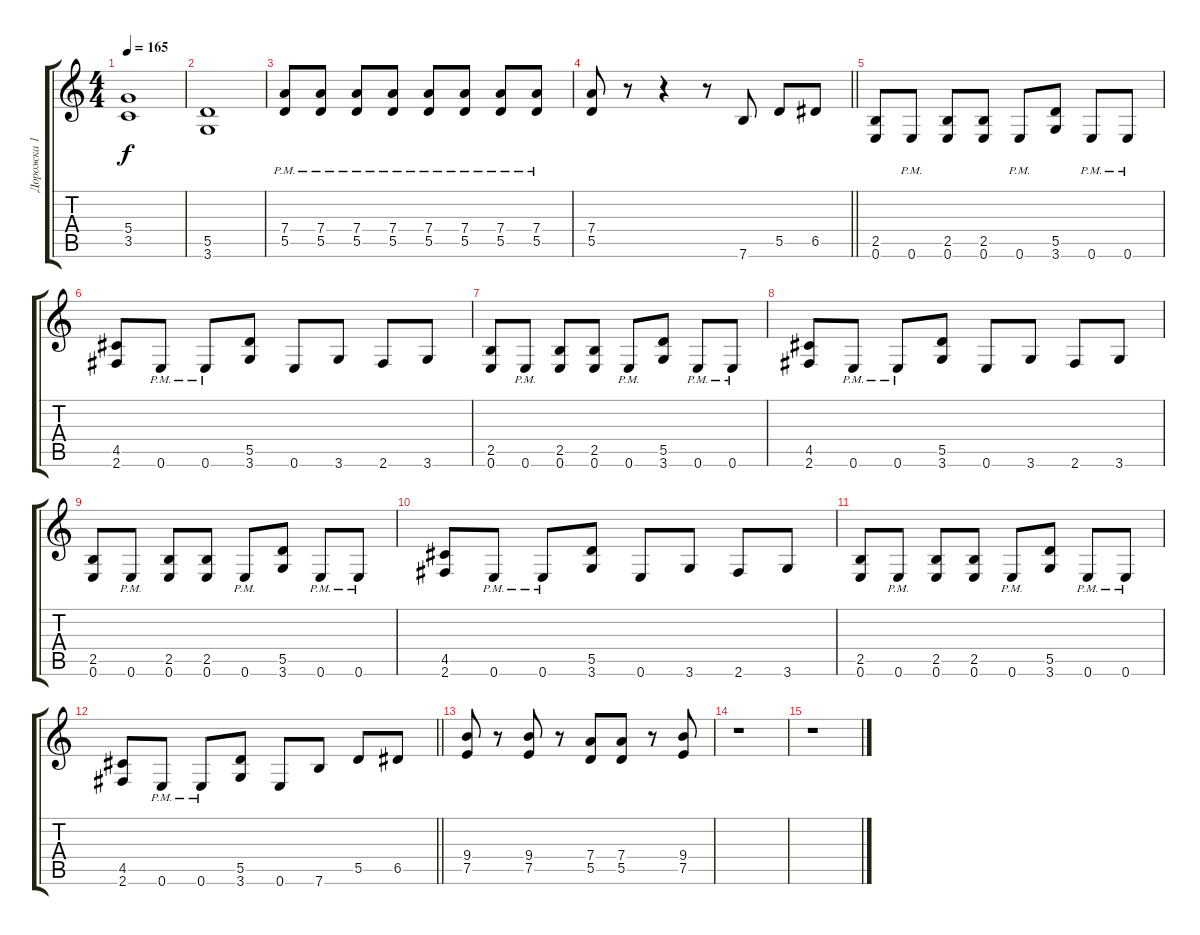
\track ("Дорожка 1" "Дорожка 1") {instrument distortionguitar}
\staff {score tabs}
\tuning (E4 B3 G3 D3 A2 E2) {hide}
\ts (4 4)
\tempo 165
\clef g2
\ks c
(5.4 3.5).1{dy f} |
(5.5 3.6).1 |
(7.4{pm} 5.5{pm}).8 (7.4{pm} 5.5{pm}).8 (7.4{pm} 5.5{pm}).8 (7.4{pm} 5.5{pm}).8 (7.4{pm} 5.5{pm}).8 (7.4{pm} 5.5{pm}).8 (7.4{pm} 5.5{pm}).8 (7.4{pm} 5.5{pm}).8 |
\barLineRight lightlight
(7.4 5.5).8 r.8 r.4 r.8 7.6.8 5.5.8 6.5.8 |
(2.5 0.6).8 0.6{pm}.8 (2.5 0.6).8 (2.5 0.6).8 0.6{pm}.8 (5.5 3.6).8 0.6{pm}.8 0.6{pm}.8 |
(4.5 2.6).8 0.6{pm}.8 0.6{pm}.8 (5.5 3.6).8 0.6.8 3.6.8 2.6.8 3.6.8 |
(2.5 0.6).8 0.6{pm}.8 (2.5 0.6).8 (2.5 0.6).8 0.6{pm}.8 (5.5 3.6).8 0.6{pm}.8 0.6{pm}.8 |
(4.5 2.6).8 0.6{pm}.8 0.6{pm}.8 (5.5 3.6).8 0.6.8 3.6.8 2.6.8 3.6.8 |
(2.5 0.6).8 0.6{pm}.8 (2.5 0.6).8 (2.5 0.6).8 0.6{pm}.8 (5.5 3.6).8 0.6{pm}.8 0.6{pm}.8 |
(4.5 2.6).8 0.6{pm}.8 0.6{pm}.8 (5.5 3.6).8 0.6.8 3.6.8 2.6.8 3.6.8 |
(2.5 0.6).8 0.6{pm}.8 (2.5 0.6).8 (2.5 0.6).8 0.6{pm}.8 (5.5 3.6).8 0.6{pm}.8 0.6{pm}.8 |
\barLineRight lightlight
(4.5 2.6).8 0.6{pm}.8 0.6{pm}.8 (5.5 3.6).8 0.6.8 7.6.8 5.5.8 6.5.8 |
(9.4 7.5).8 r.8 (9.4 7.5).8 r.8 (7.4 5.5).8 (7.4 5.5).8 r.8 (9.4 7.5).8 |
r.1 |
r.1
